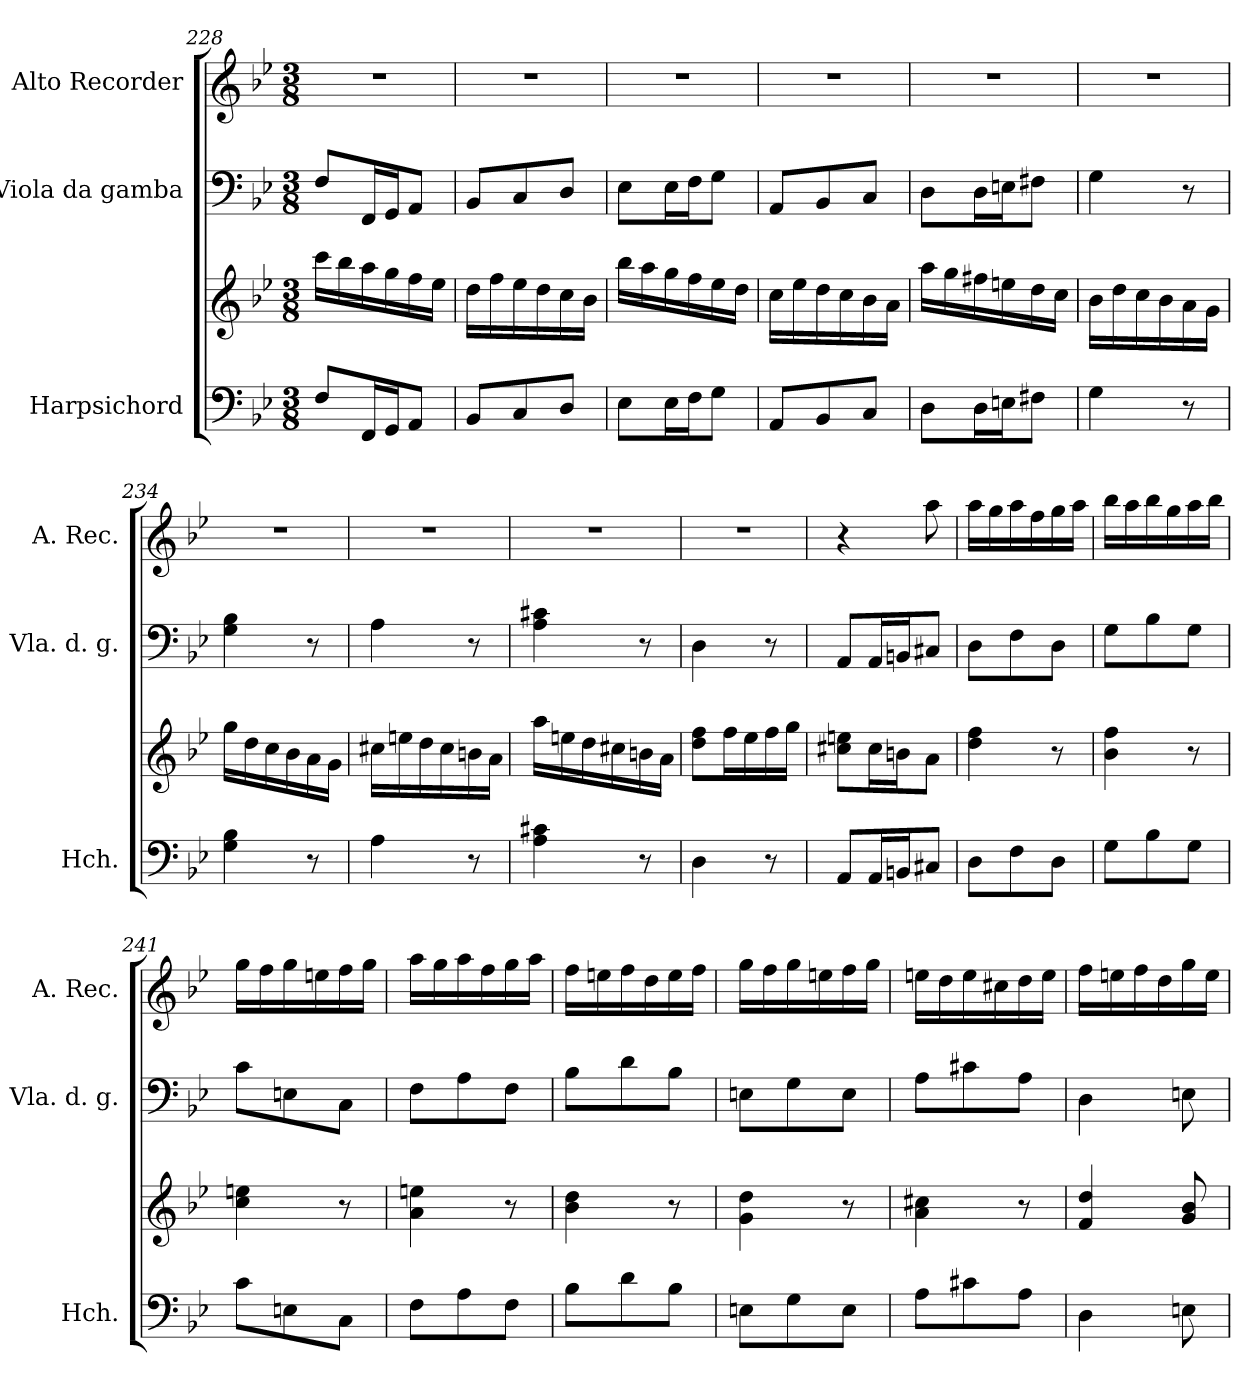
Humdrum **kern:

**kern	**kern	**kern	**kern
*part3	*part3	*part2	*part1
*staff4	*staff3	*staff2	*staff1
*I"Harpsichord	*	*I"Viola da gamba	*I"Alto Recorder
*I'Hch.	*	*I'Vla. d. g.	*I'A. Rec.
*clefF4	*clefG2	*clefF4	*clefG2
*k[b-e-]	*k[b-e-]	*k[b-e-]	*k[b-e-]
*B-:	*B-:	*B-:	*B-:
*M3/8	*M3/8	*M3/8	*M3/8
=228	=228	=228	=228
8F/L	16ccc\LL	8F/L	4.r
.	16bb-\	.	.
16FF/L	16aa\	16FF/L	.
16GG/J	16gg\	16GG/J	.
8AA/J	16ff\	8AA/J	.
.	16ee-\JJ	.	.
=229	=229	=229	=229
8BB-/L	16dd\LL	8BB-/L	4.r
.	16ff\	.	.
8C/	16ee-\	8C/	.
.	16dd\	.	.
8D/J	16cc\	8D/J	.
.	16b-\JJ	.	.
=230	=230	=230	=230
8E-\L	16bb-\LL	8E-\L	4.r
.	16aa\	.	.
16E-\L	16gg\	16E-\L	.
16F\J	16ff\	16F\J	.
8G\J	16ee-\	8G\J	.
.	16dd\JJ	.	.
=231	=231	=231	=231
8AA/L	16cc\LL	8AA/L	4.r
.	16ee-\	.	.
8BB-/	16dd\	8BB-/	.
.	16cc\	.	.
8C/J	16b-\	8C/J	.
.	16a\JJ	.	.
=232	=232	=232	=232
8D\L	16aa\LL	8D\L	4.r
.	16gg\	.	.
16D\L	16ff#X\	16D\L	.
16En\J	16een\	16En\J	.
8F#X\J	16dd\	8F#X\J	.
.	16cc\JJ	.	.
!!LO:LB:g=z
=233	=233	=233	=233
4G\	16b-\LL	4G\	4.r
.	16dd\	.	.
.	16cc\	.	.
.	16b-\	.	.
8r	16a\	8r	.
.	16g\JJ	.	.
=234	=234	=234	=234
4G\ 4B-\	16gg\LL	4G\ 4B-\	4.r
.	16dd\	.	.
.	16cc\	.	.
.	16b-\	.	.
8r	16a\	8r	.
.	16g\JJ	.	.
=235	=235	=235	=235
4A\	16cc#X\LL	4A\	4.r
.	16een\	.	.
.	16dd\	.	.
.	16cc#\	.	.
8r	16bn\	8r	.
.	16a\JJ	.	.
=236	=236	=236	=236
4A\ 4c#X\	16aa\LL	4A\ 4c#X\	4.r
.	16een\	.	.
.	16dd\	.	.
.	16cc#X\	.	.
8r	16bn\	8r	.
.	16a\JJ	.	.
=237	=237	=237	=237
4D\	8dd\ 8ff\L	4D\	4.r
.	16ff\L	.	.
.	16ee-\	.	.
8r	16ff\	8r	.
.	16gg\JJ	.	.
=238	=238	=238	=238
8AA/L	8cc#X\ 8een\L	8AA/L	4r
16AA/L	16cc#\L	16AA/L	.
16BBn/J	16bn\J	16BBn/J	.
8C#X/J	8a\J	8C#X/J	8aa\
=239	=239	=239	=239
8D\L	4dd\ 4ff\	8D\L	16aa\LL
.	.	.	16gg\
8F\	.	8F\	16aa\
.	.	.	16ff\
8D\J	8r	8D\J	16gg\
.	.	.	16aa\JJ
=240	=240	=240	=240
8G\L	4b-\ 4ff\	8G\L	16bb-\LL
.	.	.	16aa\
8B-\	.	8B-\	16bb-\
.	.	.	16gg\
8G\J	8r	8G\J	16aa\
.	.	.	16bb-\JJ
=241	=241	=241	=241
8c\L	4cc\ 4een\	8c\L	16gg\LL
.	.	.	16ff\
8En\	.	8En\	16gg\
.	.	.	16een\
8C\J	8r	8C\J	16ff\
.	.	.	16gg\JJ
=242	=242	=242	=242
8F\L	4a\ 4een\	8F\L	16aa\LL
.	.	.	16gg\
8A\	.	8A\	16aa\
.	.	.	16ff\
8F\J	8r	8F\J	16gg\
.	.	.	16aa\JJ
!!LO:LB:g=z
=243	=243	=243	=243
8B-\L	4b-\ 4dd\	8B-\L	16ff\LL
.	.	.	16een\
8d\	.	8d\	16ff\
.	.	.	16dd\
8B-\J	8r	8B-\J	16ee\
.	.	.	16ff\JJ
=244	=244	=244	=244
8En\L	4g\ 4dd\	8En\L	16gg\LL
.	.	.	16ff\
8G\	.	8G\	16gg\
.	.	.	16een\
8E\J	8r	8E\J	16ff\
.	.	.	16gg\JJ
=245	=245	=245	=245
8A\L	4a\ 4cc#X\	8A\L	16een\LL
.	.	.	16dd\
8c#X\	.	8c#X\	16ee\
.	.	.	16cc#X\
8A\J	8r	8A\J	16dd\
.	.	.	16ee\JJ
=246	=246	=246	=246
4D\	4f/ 4dd/	4D\	16ff\LL
.	.	.	16een\
.	.	.	16ff\
.	.	.	16dd\
8En\	8g/ 8b-/	8En\	16gg\
.	.	.	16ee\JJ
=	=	=	=
*-	*-	*-	*-
